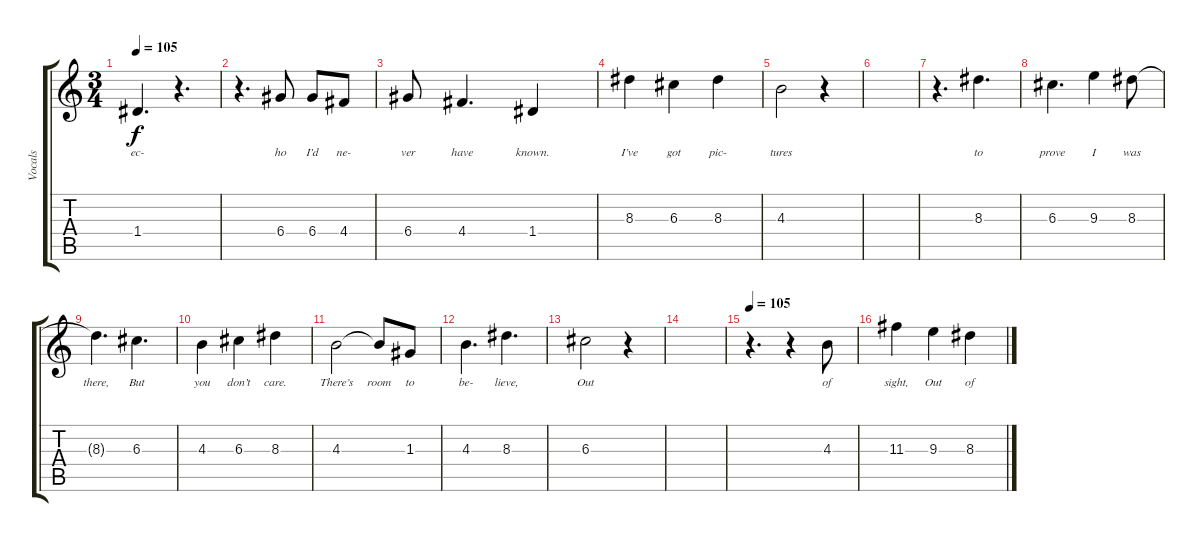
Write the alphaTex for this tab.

\track ("Vocals" "Vocals") {instrument contrabass}
\staff {score tabs}
\tuning (E4 B3 G3 D3 A2 E2) {hide}
\ts (3 4)
\tempo 105
\clef g2
\ks c
1.4.4{d lyrics (0 "ec-") lyrics (1 "") lyrics (2 "") lyrics (3 "") lyrics (4 "") dy f} r.4{d} |
r.4{d} 6.4.8{lyrics (0 "ho") lyrics (1 "") lyrics (2 "") lyrics (3 "") lyrics (4 "")} 6.4.8{lyrics (0 "I’d") lyrics (1 "") lyrics (2 "") lyrics (3 "") lyrics (4 "")} 4.4.8{lyrics (0 "ne-") lyrics (1 "") lyrics (2 "") lyrics (3 "") lyrics (4 "")} |
6.4.8{lyrics (0 "ver") lyrics (1 "") lyrics (2 "") lyrics (3 "") lyrics (4 "")} 4.4.4{d lyrics (0 "have") lyrics (1 "") lyrics (2 "") lyrics (3 "") lyrics (4 "")} 1.4.4{lyrics (0 "known.") lyrics (1 "") lyrics (2 "") lyrics (3 "") lyrics (4 "")} |
8.3.4{lyrics (0 "I’ve") lyrics (1 "") lyrics (2 "") lyrics (3 "") lyrics (4 "")} 6.3.4{lyrics (0 "got") lyrics (1 "") lyrics (2 "") lyrics (3 "") lyrics (4 "")} 8.3.4{lyrics (0 "pic-") lyrics (1 "") lyrics (2 "") lyrics (3 "") lyrics (4 "")} |
4.3.2{lyrics (0 "tures") lyrics (1 "") lyrics (2 "") lyrics (3 "") lyrics (4 "")} r.4 |
|
r.4{d} 8.3.4{d lyrics (0 "to") lyrics (1 "") lyrics (2 "") lyrics (3 "") lyrics (4 "")} |
6.3.4{d lyrics (0 "prove") lyrics (1 "") lyrics (2 "") lyrics (3 "") lyrics (4 "")} 9.3.4{lyrics (0 "I") lyrics (1 "") lyrics (2 "") lyrics (3 "") lyrics (4 "")} 8.3.8{lyrics (0 "was") lyrics (1 "") lyrics (2 "") lyrics (3 "") lyrics (4 "")} |
8.3{t}.4{d lyrics (0 "there,") lyrics (1 "") lyrics (2 "") lyrics (3 "") lyrics (4 "")} 6.3.4{d lyrics (0 "But") lyrics (1 "") lyrics (2 "") lyrics (3 "") lyrics (4 "")} |
4.3.4{lyrics (0 "you") lyrics (1 "") lyrics (2 "") lyrics (3 "") lyrics (4 "")} 6.3.4{lyrics (0 "don’t") lyrics (1 "") lyrics (2 "") lyrics (3 "") lyrics (4 "")} 8.3.4{lyrics (0 "care.") lyrics (1 "") lyrics (2 "") lyrics (3 "") lyrics (4 "")} |
4.3.2{lyrics (0 "There’s") lyrics (1 "") lyrics (2 "") lyrics (3 "") lyrics (4 "")} 4.3{t}.8{lyrics (0 "room") lyrics (1 "") lyrics (2 "") lyrics (3 "") lyrics (4 "")} 1.3.8{lyrics (0 "to") lyrics (1 "") lyrics (2 "") lyrics (3 "") lyrics (4 "")} |
4.3.4{d lyrics (0 "be-") lyrics (1 "") lyrics (2 "") lyrics (3 "") lyrics (4 "")} 8.3.4{d lyrics (0 "lieve,") lyrics (1 "") lyrics (2 "") lyrics (3 "") lyrics (4 "")} |
6.3.2{lyrics (0 "Out") lyrics (1 "") lyrics (2 "") lyrics (3 "") lyrics (4 "")} r.4 |
|
\tempo 105
r.4{d} r.4 4.3.8{lyrics (0 "of") lyrics (1 "") lyrics (2 "") lyrics (3 "") lyrics (4 "")} |
11.3.4{lyrics (0 "sight,") lyrics (1 "") lyrics (2 "") lyrics (3 "") lyrics (4 "")} 9.3.4{lyrics (0 "Out") lyrics (1 "") lyrics (2 "") lyrics (3 "") lyrics (4 "")} 8.3.4{lyrics (0 "of") lyrics (1 "") lyrics (2 "") lyrics (3 "") lyrics (4 "")}
